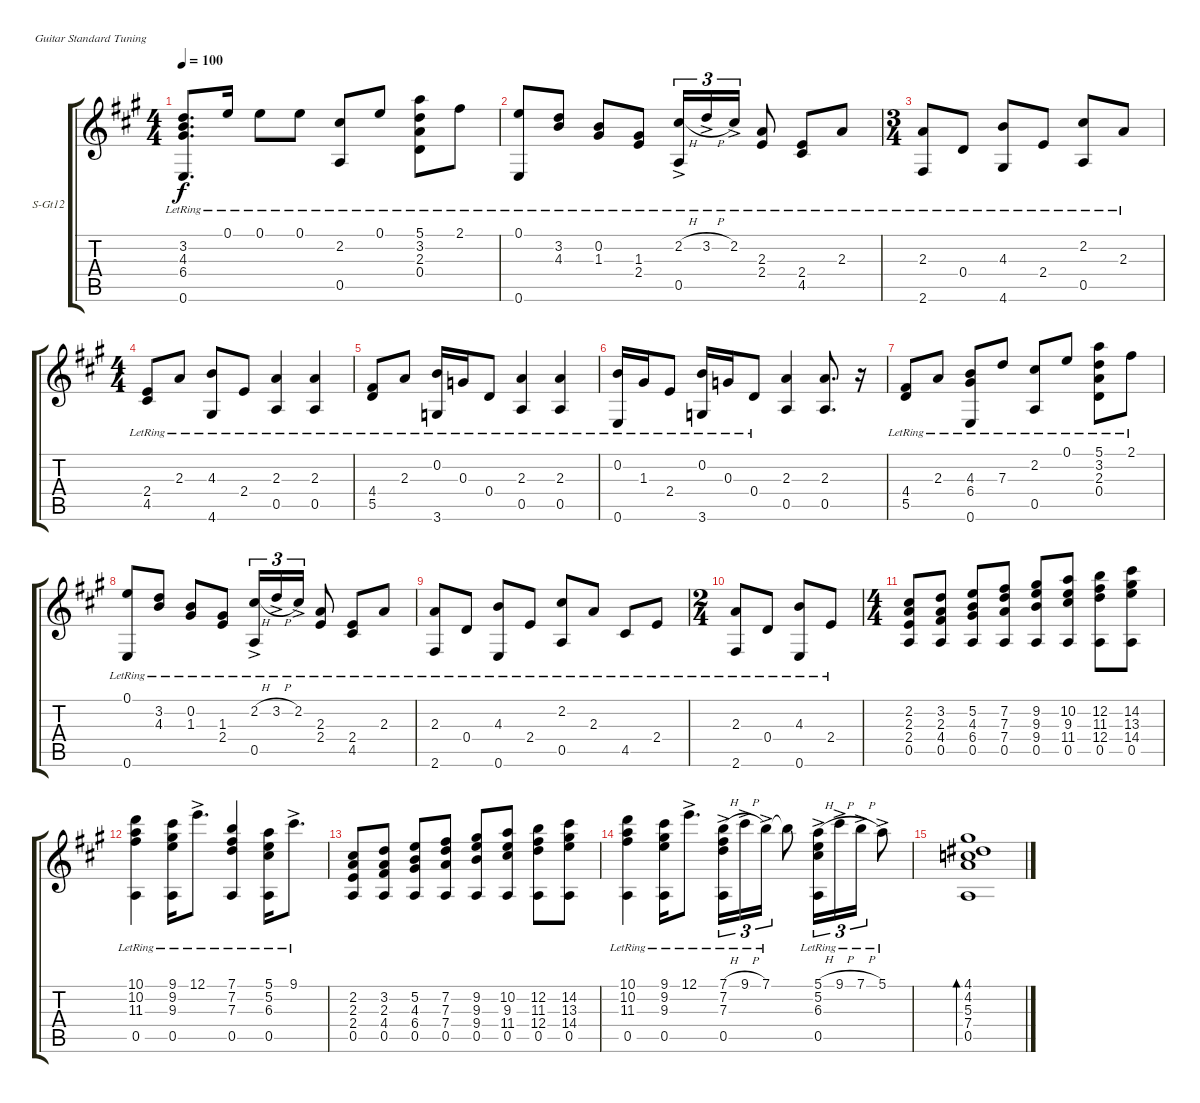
\defaultSystemsLayout 4
\bracketExtendMode groupsimilarinstruments
\firstSystemTrackNameOrientation horizontal
\otherSystemsTrackNameOrientation horizontal
\track ("12 St. Steel Guitar" "S-Gt12") {instrument acousticguitarsteel}
\staff {score tabs}
\tuning (E4 B3 G3 D3 A2 E2)
\ts (4 4)
\tempo 100
\clef g2
\ks a
(3.2{lr} 0.6{lr} 6.4{lr} 4.3{lr}).8{d dy f} 0.1{lr}.16 0.1{lr}.8 0.1{lr}.8 (0.5{lr} 2.2{lr}).8 0.1{lr}.8 (5.1{lr} 0.4 2.3 3.2).8 2.1{lr}.8 |
(0.1{lr} 0.6{lr}).8 (3.2{lr} 4.3{lr}).8 (0.2{lr} 1.3{lr}).8 (1.3{lr} 2.4{lr}).8 (0.5{lr} 2.2{h ac lr}).16{tu (3 2)} 3.2{h ac lr}.16{tu (3 2)} 2.2{ac lr}.16{tu (3 2)} (2.3{lr} 2.4{lr}).8 (4.5{lr} 2.4{lr}).8 2.3{lr}.8 |
\ts (3 4)
(2.6{lr} 2.3{lr}).8 0.4{lr}.8 (4.3{lr} 4.6{lr}).8 2.4{lr}.8 (0.5{lr} 2.2{lr}).8 2.3{lr}.8 |
\ts (4 4)
(4.5{lr} 2.4{lr}).8 2.3{lr}.8 (4.3{lr} 4.6{lr}).8 2.4{lr}.8 (0.5{lr} 2.3{lr}).4 (2.3{lr} 0.5{lr}).4 |
(5.5{lr} 4.4{lr}).8 2.3{lr}.8 (0.2{lr} 3.6).16 0.3{lr}.16 0.4{lr}.8 (2.3{lr} 0.5).4 (2.3{lr} 0.5).4 |
(0.2{lr} 0.6{lr}).16 1.3{lr}.16 2.4{lr}.8 (0.2{lr} 3.6).16 0.3{lr}.16 0.4{lr}.8 (2.3 0.5).4 (2.3 0.5).8{d} r.16 |
(5.5{lr} 4.4{lr}).8 2.3{lr}.8 (0.6{lr} 6.4{lr} 4.3{lr}).8 7.3{lr}.8 (0.5{lr} 2.2{lr}).8 0.1{lr}.8 (5.1{lr} 3.2{lr} 2.3{lr} 0.4{lr}).8 2.1{lr}.8 |
(0.1{lr} 0.6{lr}).8 (3.2{lr} 4.3{lr}).8 (0.2{lr} 1.3{lr}).8 (1.3{lr} 2.4{lr}).8 (0.5{lr} 2.2{h ac lr}).16{tu (3 2)} 3.2{h ac lr}.16{tu (3 2)} 2.2{ac lr}.16{tu (3 2)} (2.3{lr} 2.4{lr}).8 (4.5{lr} 2.4{lr}).8 2.3{lr}.8 |
(2.6{lr} 2.3{lr}).8 0.4{lr}.8 (4.3{lr} 0.6{lr}).8 2.4{lr}.8 (0.5{lr} 2.2{lr}).8 2.3{lr}.8 4.5{lr}.8 2.4{lr}.8 |
\ts (2 4)
(2.6{lr} 2.3{lr}).8 0.4{lr}.8 (4.3{lr} 0.6{lr}).8 2.4{lr}.8 |
\ts (4 4)
(0.5 2.4 2.3 2.2).8 (0.5 4.4 2.3 3.2).8 (5.2 4.3 6.4 0.5).8 (0.5 7.4 7.3 7.2).8 (9.2 9.3 9.4 0.5).8 (0.5 11.4 9.3 10.2).8 (12.2 11.3 12.4 0.5).8 (0.5 14.4 13.3 14.2).8 |
(0.5{lr} 11.3{lr} 10.2{lr} 10.1{lr}).4 (9.1{lr} 9.2{lr} 9.3{lr} 0.5{lr}).16 12.1{ac lr}.8{d} (7.1{lr} 7.2{lr} 7.3{lr} 0.5{lr}).4 (0.5{lr} 6.3{lr} 5.2{lr} 5.1{lr}).16 9.1{ac lr}.8{d} |
(0.5 2.4 2.3 2.2).8 (0.5 4.4 2.3 3.2).8 (5.2 4.3 6.4 0.5).8 (0.5 7.4 7.3 7.2).8 (9.2 9.3 9.4 0.5).8 (0.5 11.4 9.3 10.2).8 (12.2 11.3 12.4 0.5).8 (0.5 14.4 13.3 14.2).8 |
(0.5{lr} 11.3{lr} 10.2{lr} 10.1{lr}).4 (9.1{lr} 9.2{lr} 9.3{lr} 0.5{lr}).16 12.1{ac lr}.8{d} (7.1{h ac lr} 7.2{lr} 7.3{lr} 0.5{lr}).16{tu (3 2)} 9.1{h ac lr}.16{tu (3 2)} 7.1{ac lr}.16{tu (3 2)} 7.1{t}.8 (0.5{lr} 6.3{lr} 5.2{lr} 5.1{h ac lr}).16{tu (3 2)} 9.1{h ac lr}.16{tu (3 2)} 7.1{h ac lr}.16{tu (3 2)} 5.1{ac lr}.8 |
(0.5 5.3 4.2 4.1 7.4).1{bd 231}
